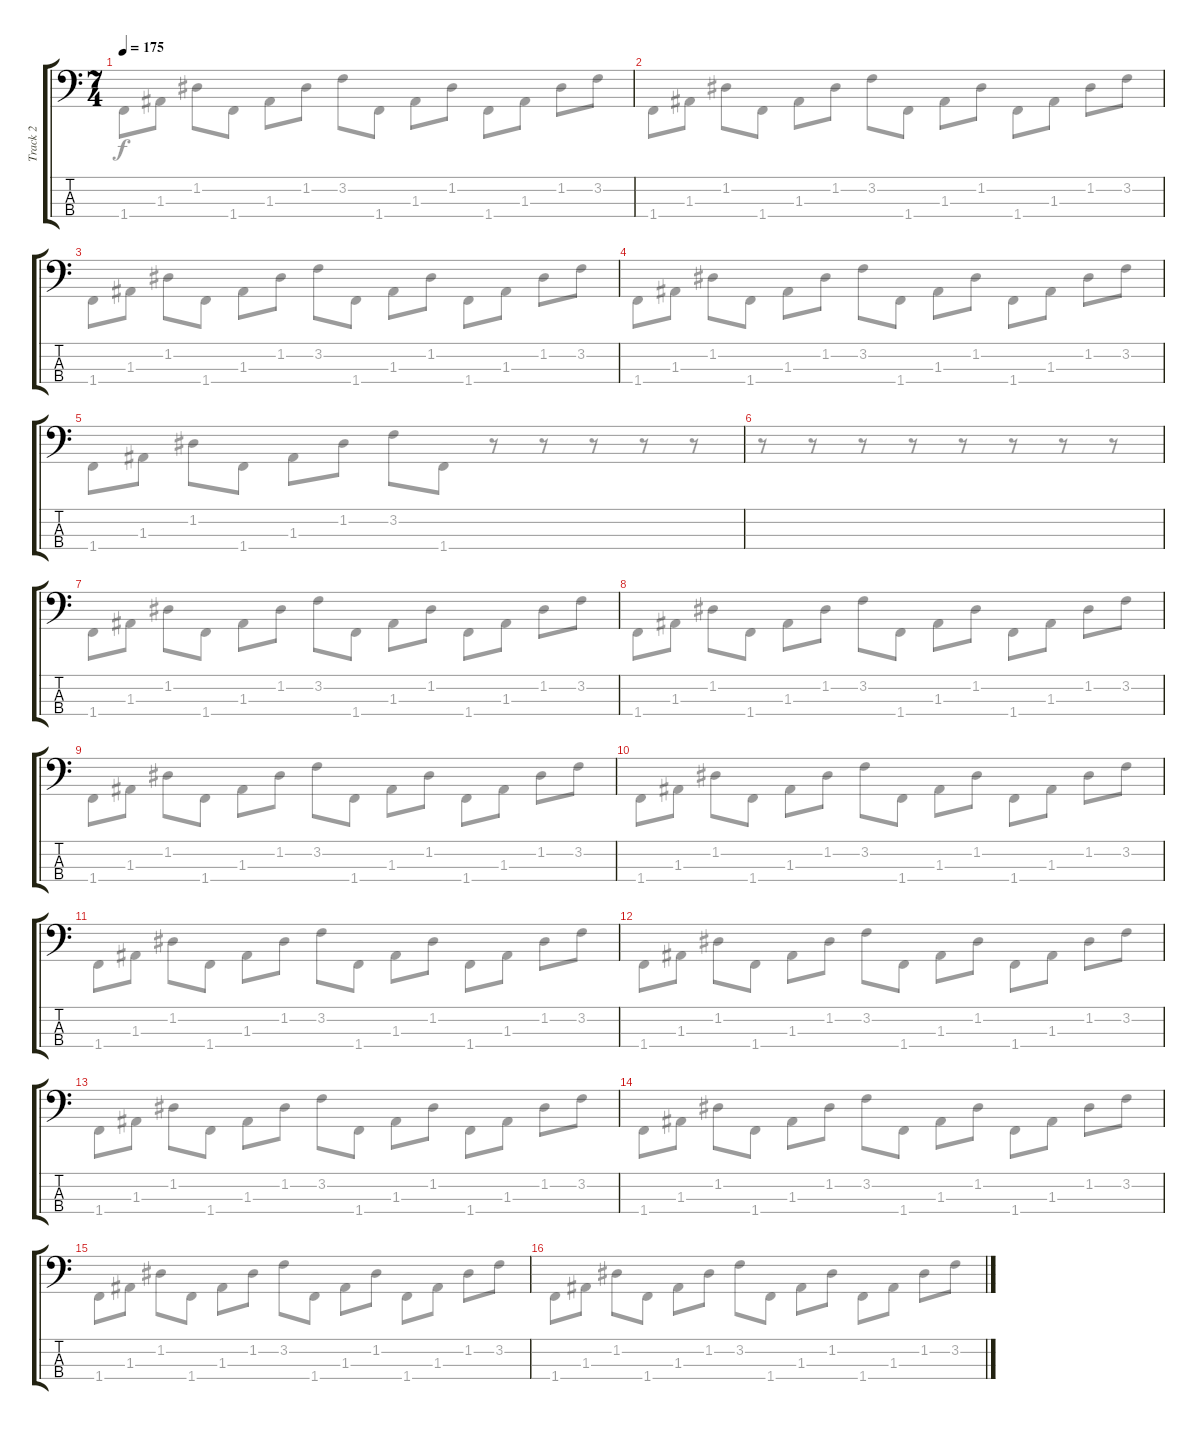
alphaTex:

\track ("Track 2" "Track 2") {instrument electricbassfinger}
\staff {score tabs}
\tuning (G2 D2 A1 E1) {hide}
\voice
\ts (7 4)
\tempo 175
\clef f4
\ks c
|
|
|
|
|
|
|
|
|
|
|
|
|
|
|
\voice
\clef f4
\ks c
1.4.8{dy f} 1.3.8 1.2.8 1.4.8 1.3.8 1.2.8 3.2.8 1.4.8 1.3.8 1.2.8 1.4.8 1.3.8 1.2.8 3.2.8 |
1.4.8 1.3.8 1.2.8 1.4.8 1.3.8 1.2.8 3.2.8 1.4.8 1.3.8 1.2.8 1.4.8 1.3.8 1.2.8 3.2.8 |
1.4.8 1.3.8 1.2.8 1.4.8 1.3.8 1.2.8 3.2.8 1.4.8 1.3.8 1.2.8 1.4.8 1.3.8 1.2.8 3.2.8 |
1.4.8 1.3.8 1.2.8 1.4.8 1.3.8 1.2.8 3.2.8 1.4.8 1.3.8 1.2.8 1.4.8 1.3.8 1.2.8 3.2.8 |
1.4.8 1.3.8 1.2.8 1.4.8 1.3.8 1.2.8 3.2.8 1.4.8 r.8 r.8 r.8 r.8 r.8 |
r.8 r.8 r.8 r.8 r.8 r.8 r.8 r.8 |
1.4.8 1.3.8 1.2.8 1.4.8 1.3.8 1.2.8 3.2.8 1.4.8 1.3.8 1.2.8 1.4.8 1.3.8 1.2.8 3.2.8 |
1.4.8 1.3.8 1.2.8 1.4.8 1.3.8 1.2.8 3.2.8 1.4.8 1.3.8 1.2.8 1.4.8 1.3.8 1.2.8 3.2.8 |
1.4.8 1.3.8 1.2.8 1.4.8 1.3.8 1.2.8 3.2.8 1.4.8 1.3.8 1.2.8 1.4.8 1.3.8 1.2.8 3.2.8 |
1.4.8 1.3.8 1.2.8 1.4.8 1.3.8 1.2.8 3.2.8 1.4.8 1.3.8 1.2.8 1.4.8 1.3.8 1.2.8 3.2.8 |
1.4.8 1.3.8 1.2.8 1.4.8 1.3.8 1.2.8 3.2.8 1.4.8 1.3.8 1.2.8 1.4.8 1.3.8 1.2.8 3.2.8 |
1.4.8 1.3.8 1.2.8 1.4.8 1.3.8 1.2.8 3.2.8 1.4.8 1.3.8 1.2.8 1.4.8 1.3.8 1.2.8 3.2.8 |
1.4.8 1.3.8 1.2.8 1.4.8 1.3.8 1.2.8 3.2.8 1.4.8 1.3.8 1.2.8 1.4.8 1.3.8 1.2.8 3.2.8 |
1.4.8 1.3.8 1.2.8 1.4.8 1.3.8 1.2.8 3.2.8 1.4.8 1.3.8 1.2.8 1.4.8 1.3.8 1.2.8 3.2.8 |
1.4.8 1.3.8 1.2.8 1.4.8 1.3.8 1.2.8 3.2.8 1.4.8 1.3.8 1.2.8 1.4.8 1.3.8 1.2.8 3.2.8 |
1.4.8 1.3.8 1.2.8 1.4.8 1.3.8 1.2.8 3.2.8 1.4.8 1.3.8 1.2.8 1.4.8 1.3.8 1.2.8 3.2.8
